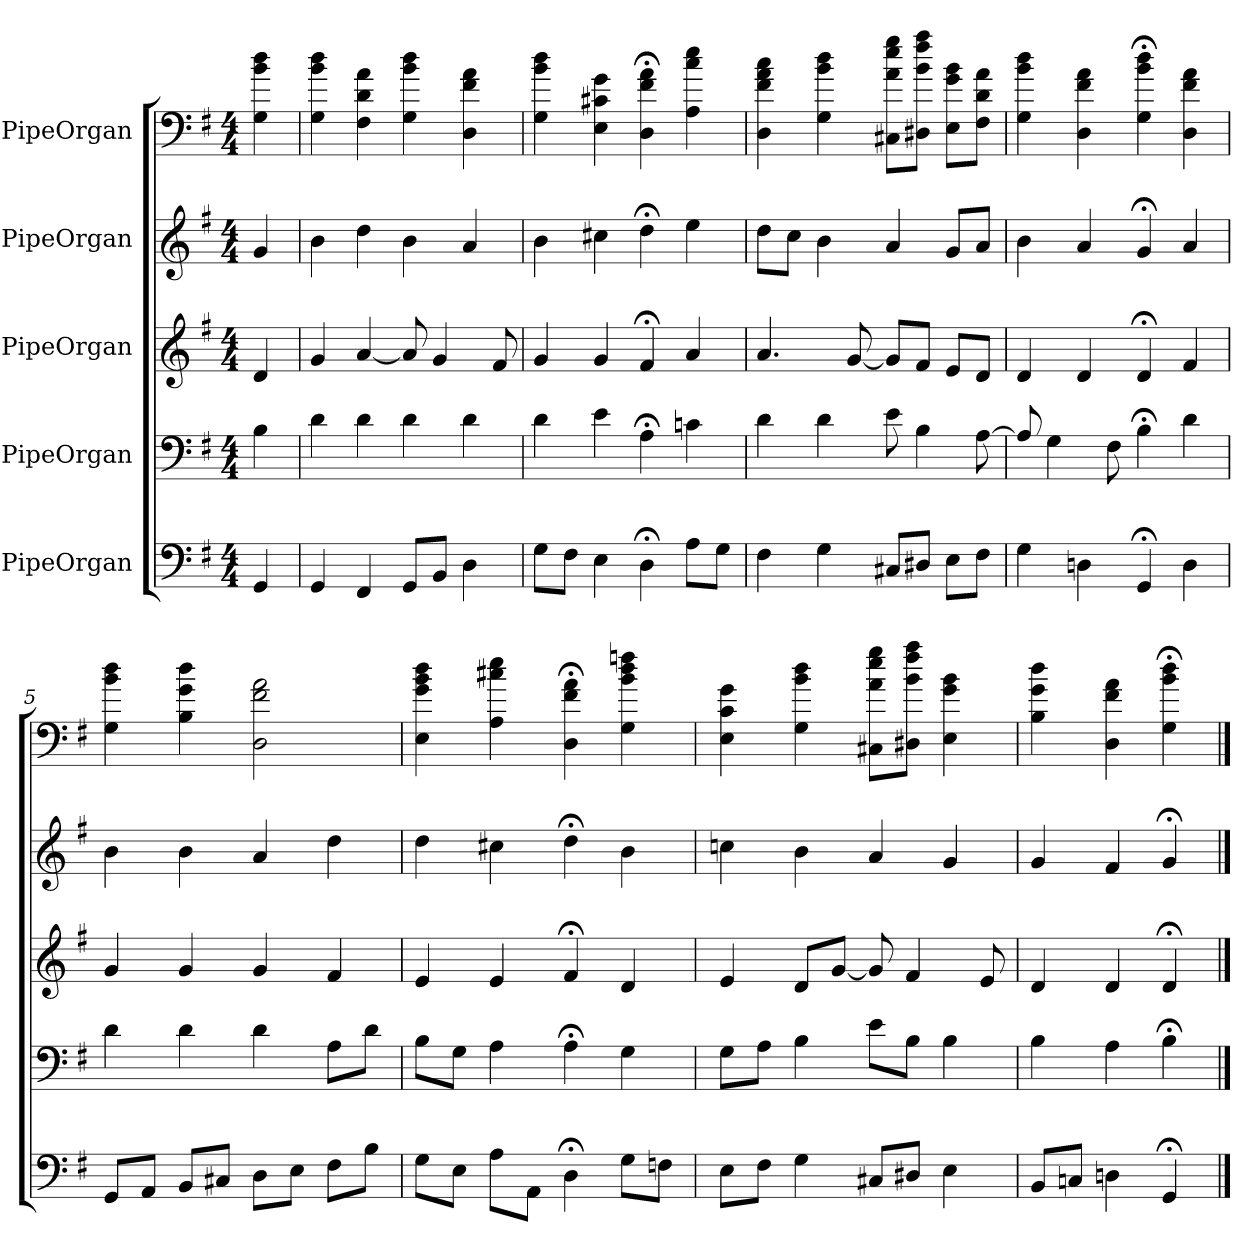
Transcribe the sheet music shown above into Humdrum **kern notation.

**kern	**kern	**kern	**kern	**kern
*part5	*part4	*part3	*part2	*part1
*staff5	*staff4	*staff3	*staff2	*staff1
*I"PipeOrgan	*I"PipeOrgan	*I"PipeOrgan	*I"PipeOrgan	*I"PipeOrgan
*clefF4	*clefF4	*clefG2	*clefG2	*
*k[f#]	*k[f#]	*k[f#]	*k[f#]	*k[f#]
*G:	*G:	*G:	*G:	*G:
*M4/4	*M4/4	*M4/4	*M4/4	*M4/4
*MM60	*MM60	*MM60	*MM60	*MM60
=	=	=	=	=
4GG	4B	4d	4g	4G 4b 4dd
=1	=1	=1	=1	=1
4GG	4d	4g	4b	4G 4b 4dd
4FF#	4d	[4a	4dd	4F# 4d 4a
8GG/L	4d	8a]	4b	4G 4b 4dd
8BB/J	.	4g	.	.
4D	4d	.	4a	4D 4f# 4a
.	.	8f#	.	.
=2	=2	=2	=2	=2
8G\L	4d	4g	4b	4G 4b 4dd
8F#\J	.	.	.	.
4E	4e	4g	4cc#X	4E 4c#X 4g
4D;<	4A;<	4f#;<	4dd;<	4D;< 4f#;< 4a;<
8A\L	4cn	4a	4ee	4A 4cc 4ee
8G\J	.	.	.	.
=3	=3	=3	=3	=3
4F#	4d	4.a	8dd\L	4D 4f# 4a 4cc
.	.	.	8cc\J	.
4G	4d	.	4b	4G 4b 4dd
.	.	[8g	.	.
8C#X/L	8e	8g/L]	4a	8C#X 8a 8ee 8ggL
8D#X/J	4B	8f#/J	.	8D#X 8b 8ff# 8aaJ
8E\L	.	8e/L	8g/L	8E 8g 8bL
8F#\J	[8A	8d/J	8a/J	8F# 8d 8aJ
=4	=4	=4	=4	=4
4G	8A/]	4d	4b	4G 4b 4dd
.	4G	.	.	.
4Dn	.	4d	4a	4D 4f# 4a
.	8F#	.	.	.
4GG;<	4B;<	4d;<	4g;<	4G;< 4b;< 4dd;<
4D	4d	4f#	4a	4D 4f# 4a
=5	=5	=5	=5	=5
8GG/L	4d	4g	4b	4G 4b 4dd
8AA/J	.	.	.	.
8BB/L	4d	4g	4b	4B 4g 4dd
8C#X/J	.	.	.	.
8D\L	4d	4g	4a	2D 2f# 2a
8E\J	.	.	.	.
8F#\L	8A\L	4f#	4dd	.
8B\J	8d\J	.	.	.
=6	=6	=6	=6	=6
8G\L	8B\L	4e	4dd	4E 4g 4b 4dd
8E\J	8G\J	.	.	.
8A\L	4A	4e	4cc#X	4A 4cc#X 4ee
8AA\J	.	.	.	.
4D;<	4A;<	4f#;<	4dd;<	4D;< 4f#;< 4a;<
8G\L	4G	4d	4b	4G 4b 4dd 4ffn
8Fn\J	.	.	.	.
=7	=7	=7	=7	=7
8E\L	8G\L	4e	4ccn	4E 4c 4g
8F#\J	8A\J	.	.	.
4G	4B	8d/L	4b	4G 4b 4dd
.	.	[8g/J	.	.
8C#X/L	8e\L	8g]	4a	8C#X 8a 8ee 8ggL
8D#X/J	8B\J	4f#	.	8D#X 8b 8ff# 8aaJ
4E	4B	.	4g	4E 4g 4b
.	.	8e	.	.
=8	=8	=8	=8	=8
8BB/L	4B	4d	4g	4B 4g 4dd
8Cn/J	.	.	.	.
4Dn	4A	4d	4f#	4D 4f# 4a
4GG;<	4B;<	4d;<	4g;<	4G;< 4b;< 4dd;<
==	==	==	==	==
*-	*-	*-	*-	*-
